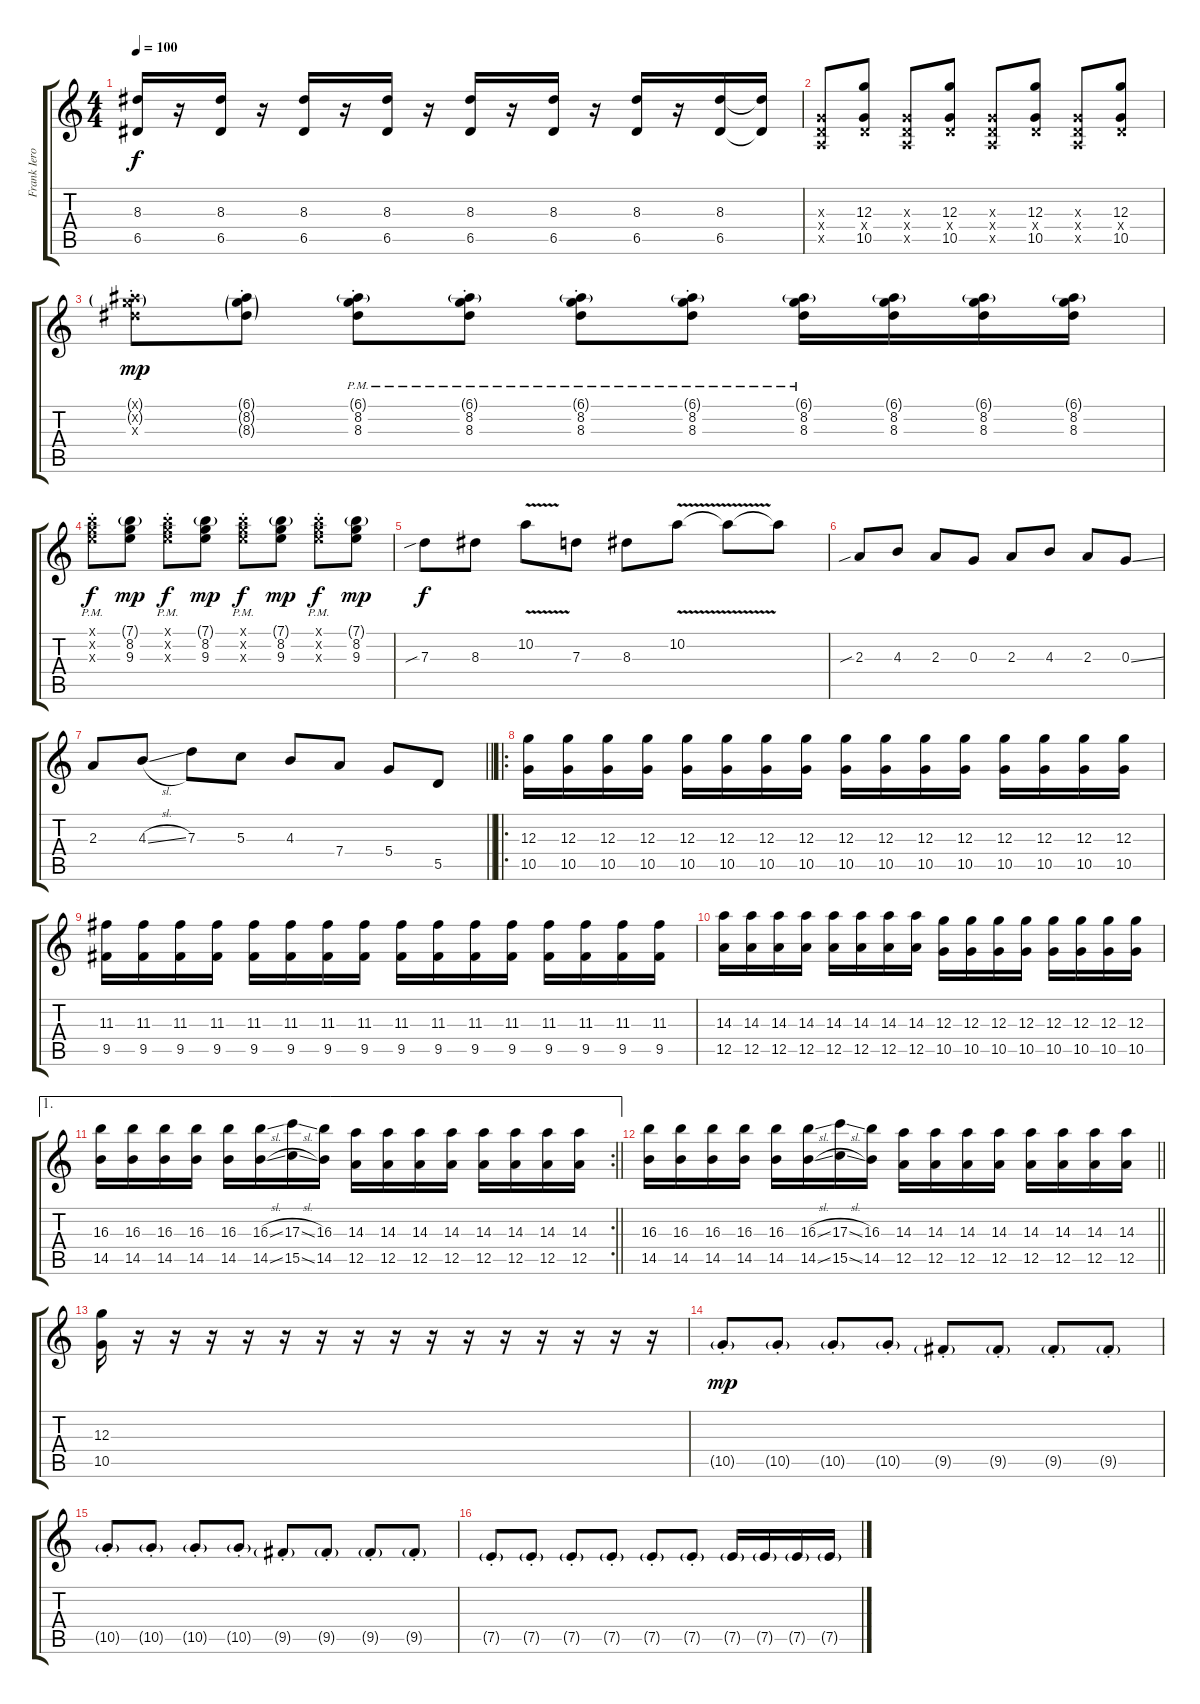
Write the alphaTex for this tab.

\track ("Frank Iero [Rhythm Guitar]" "Frank Iero") {instrument overdrivenguitar}
\staff {score tabs}
\tuning (E4 B3 G3 D3 A2 E2) {hide}
\ts (4 4)
\tempo 100
\clef g2
\ks c
(8.3 6.5).16{dy f} r.16 (8.3 6.5).16 r.16 (8.3 6.5).16 r.16 (8.3 6.5).16 r.16 (8.3 6.5).16 r.16 (8.3 6.5).16 r.16 (8.3 6.5).16 r.16 (8.3 6.5).16 (8.3{t} 6.5{t}).16 |
(0.3{x} 0.4{x} 0.5{x}).8 (12.3 0.4{x} 10.5).8 (0.3{x} 0.4{x} 0.5{x}).8 (12.3 0.4{x} 10.5).8 (0.3{x} 0.4{x} 0.5{x}).8 (12.3 0.4{x} 10.5).8 (0.3{x} 0.4{x} 0.5{x}).8 (12.3 0.4{x} 10.5).8 |
(6.1{g st x} 8.2{g st x} 8.3{st x}).8{dy mp} (6.1{g st} 8.2{g st} 8.3{g st}).8 (6.1{g pm st} 8.2{pm st} 8.3{pm st}).8 (6.1{g pm st} 8.2{pm st} 8.3{pm st}).8 (6.1{g pm st} 8.2{pm st} 8.3{st}).8 (6.1{g pm st} 8.2{pm st} 8.3{st}).8 (6.1{g pm} 8.2 8.3).16 (6.1{g} 8.2 8.3).16 (6.1{g} 8.2 8.3).16 (6.1{g} 8.2 8.3).16 |
(7.1{x} 8.2{x} 9.3{pm st x}).8{dy f} (7.1{g} 8.2 9.3).8{dy mp} (7.1{x} 8.2{x} 9.3{pm st x}).8{dy f} (7.1{g} 8.2 9.3).8{dy mp} (7.1{x} 8.2{x} 9.3{pm st x}).8{dy f} (7.1{g} 8.2 9.3).8{dy mp} (7.1{x} 8.2{x} 9.3{pm st x}).8{dy f} (7.1{g} 8.2 9.3).8{dy mp} |
7.3{sib}.8{dy f} 8.3.8 10.2{v}.8 7.3.8 8.3.8 10.2{v}.8 10.2{t}.8 10.2{t}.8 |
2.3{sib}.8 4.3.8 2.3.8 0.3.8 2.3.8 4.3.8 2.3.8 0.3{ss}.8 |
\barLineRight lightlight
2.3.8 4.3{sl}.8 7.3.8 5.3.8 4.3.8 7.4.8 5.4.8 5.5.8 |
\ro
(12.3 10.5).16 (12.3 10.5).16 (12.3 10.5).16 (12.3 10.5).16 (12.3 10.5).16 (12.3 10.5).16 (12.3 10.5).16 (12.3 10.5).16 (12.3 10.5).16 (12.3 10.5).16 (12.3 10.5).16 (12.3 10.5).16 (12.3 10.5).16 (12.3 10.5).16 (12.3 10.5).16 (12.3 10.5).16 |
(11.3 9.5).16 (11.3 9.5).16 (11.3 9.5).16 (11.3 9.5).16 (11.3 9.5).16 (11.3 9.5).16 (11.3 9.5).16 (11.3 9.5).16 (11.3 9.5).16 (11.3 9.5).16 (11.3 9.5).16 (11.3 9.5).16 (11.3 9.5).16 (11.3 9.5).16 (11.3 9.5).16 (11.3 9.5).16 |
(14.3 12.5).16 (14.3 12.5).16 (14.3 12.5).16 (14.3 12.5).16 (14.3 12.5).16 (14.3 12.5).16 (14.3 12.5).16 (14.3 12.5).16 (12.3 10.5).16 (12.3 10.5).16 (12.3 10.5).16 (12.3 10.5).16 (12.3 10.5).16 (12.3 10.5).16 (12.3 10.5).16 (12.3 10.5).16 |
\ae 1
\rc 2
\barLineRight lightlight
(16.3 14.5).16 (16.3 14.5).16 (16.3 14.5).16 (16.3 14.5).16 (16.3 14.5).16 (16.3{sl} 14.5{sl}).16 (17.3{sl} 15.5{sl}).16 (16.3 14.5).16 (14.3 12.5).16 (14.3 12.5).16 (14.3 12.5).16 (14.3 12.5).16 (14.3 12.5).16 (14.3 12.5).16 (14.3 12.5).16 (14.3 12.5).16 |
\barLineRight lightlight
(16.3 14.5).16 (16.3 14.5).16 (16.3 14.5).16 (16.3 14.5).16 (16.3 14.5).16 (16.3{sl} 14.5{sl}).16 (17.3{sl} 15.5{sl}).16 (16.3 14.5).16 (14.3 12.5).16 (14.3 12.5).16 (14.3 12.5).16 (14.3 12.5).16 (14.3 12.5).16 (14.3 12.5).16 (14.3 12.5).16 (14.3 12.5).16 |
(12.3 10.5).16 r.16 r.16 r.16 r.16 r.16 r.16 r.16 r.16 r.16 r.16 r.16 r.16 r.16 r.16 r.16 |
10.5{g st}.8{dy mp} 10.5{g st}.8 10.5{g st}.8 10.5{g st}.8 9.5{g st}.8 9.5{g st}.8 9.5{g st}.8 9.5{g st}.8 |
10.5{g st}.8 10.5{g st}.8 10.5{g st}.8 10.5{g st}.8 9.5{g st}.8 9.5{g st}.8 9.5{g st}.8 9.5{g st}.8 |
7.5{g st}.8 7.5{g st}.8 7.5{g st}.8 7.5{g st}.8 7.5{g st}.8 7.5{g st}.8 7.5{g}.16 7.5{g}.16 7.5{g}.16 7.5{g}.16
